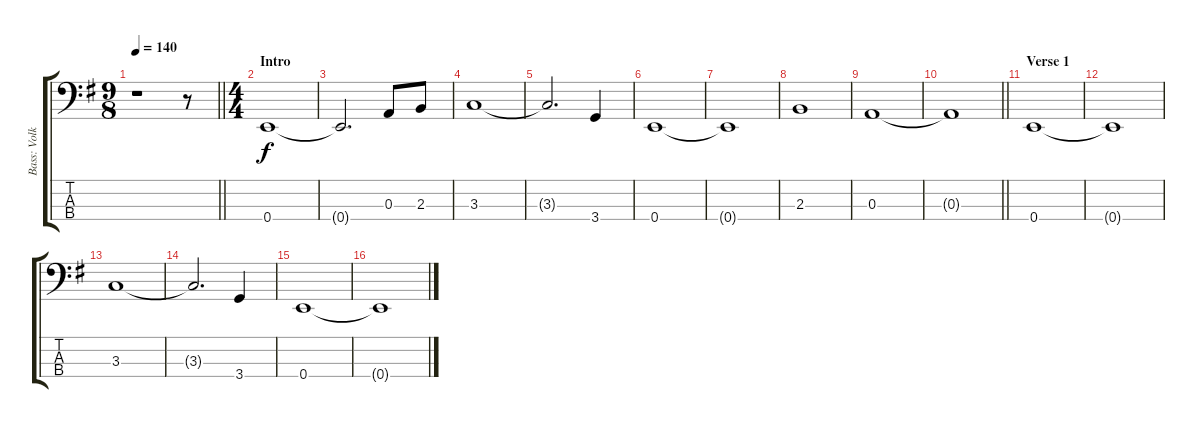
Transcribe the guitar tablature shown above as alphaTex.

\track ("Bass: Volker Krawzcak" "Bass: Volk") {instrument electricbassfinger}
\staff {score tabs}
\tuning (G2 D2 A1 E1) {hide}
\ts (9 8)
\tempo 140
\clef f4
\barLineRight lightlight
\ks eminor
r.1{dy f instrument electricbassfinger} r.8 |
\ts (4 4)
\section ("" "Intro")
0.4.1 |
0.4{t}.2{d} 0.3.8 2.3.8 |
3.3.1 |
3.3{t}.2{d} 3.4.4 |
0.4.1 |
0.4{t}.1 |
2.3.1 |
0.3.1 |
\barLineRight lightlight
0.3{t}.1 |
\section ("" "Verse 1")
0.4.1 |
0.4{t}.1 |
3.3.1 |
3.3{t}.2{d} 3.4.4 |
0.4.1 |
0.4{t}.1
